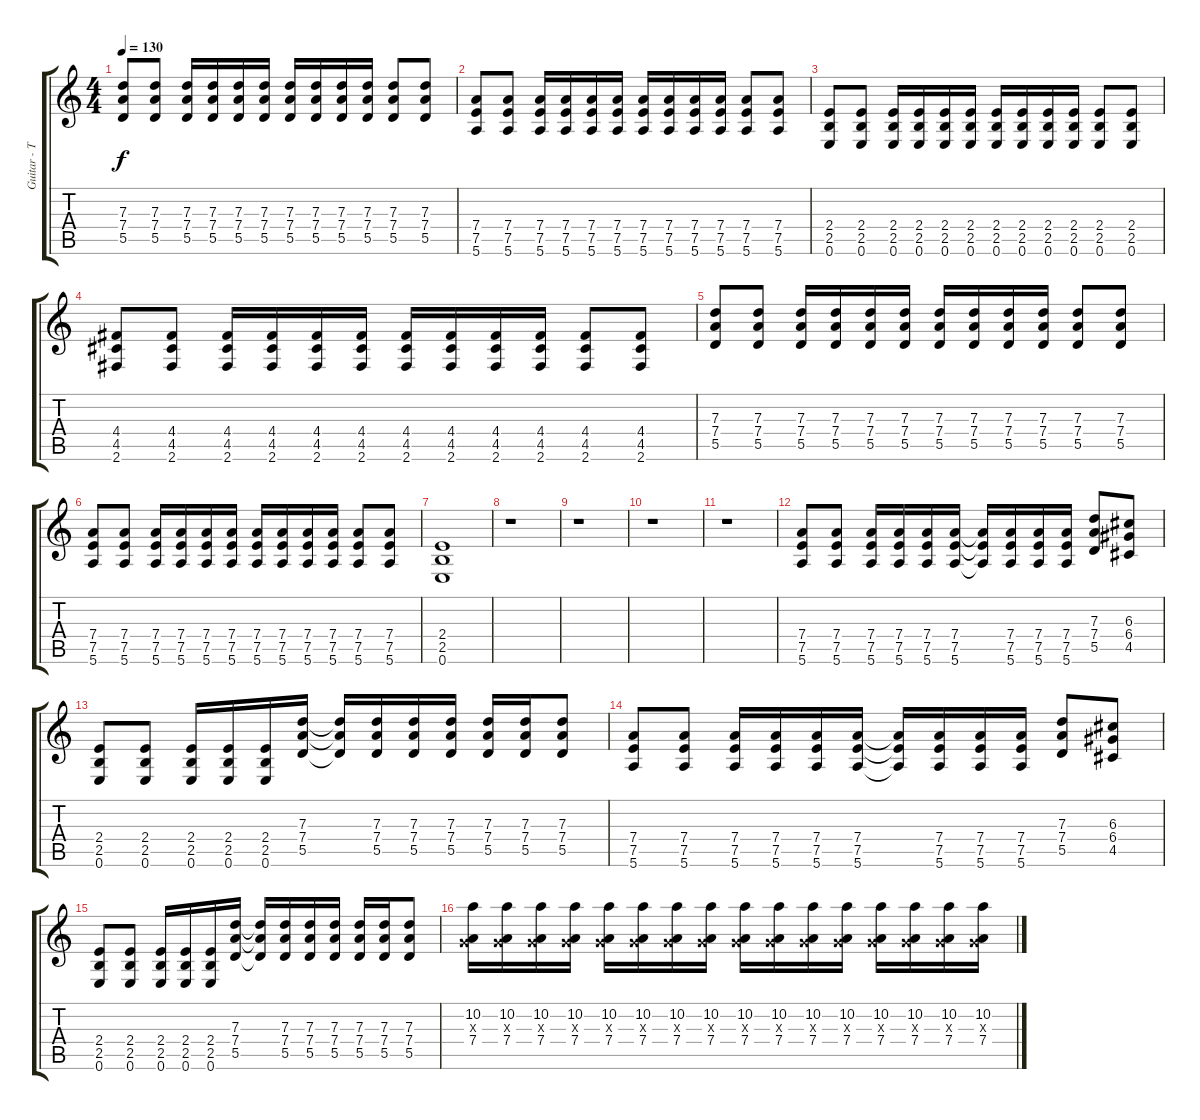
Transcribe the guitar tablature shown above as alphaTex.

\track ("Guitar - Tom Mattew Delonge" "Guitar - T") {instrument distortionguitar}
\staff {score tabs}
\tuning (E4 B3 G3 D3 A2 E2) {hide}
\ts (4 4)
\tempo 130
\clef g2
\ks c
(7.3 7.4 5.5).8{dy f} (7.3 7.4 5.5).8 (7.3 7.4 5.5).16 (7.3 7.4 5.5).16 (7.3 7.4 5.5).16 (7.3 7.4 5.5).16 (7.3 7.4 5.5).16 (7.3 7.4 5.5).16 (7.3 7.4 5.5).16 (7.3 7.4 5.5).16 (7.3 7.4 5.5).8 (7.3 7.4 5.5).8 |
(7.4 7.5 5.6).8 (7.4 7.5 5.6).8 (7.4 7.5 5.6).16 (7.4 7.5 5.6).16 (7.4 7.5 5.6).16 (7.4 7.5 5.6).16 (7.4 7.5 5.6).16 (7.4 7.5 5.6).16 (7.4 7.5 5.6).16 (7.4 7.5 5.6).16 (7.4 7.5 5.6).8 (7.4 7.5 5.6).8 |
(2.4 2.5 0.6).8 (2.4 2.5 0.6).8 (2.4 2.5 0.6).16 (2.4 2.5 0.6).16 (2.4 2.5 0.6).16 (2.4 2.5 0.6).16 (2.4 2.5 0.6).16 (2.4 2.5 0.6).16 (2.4 2.5 0.6).16 (2.4 2.5 0.6).16 (2.4 2.5 0.6).8 (2.4 2.5 0.6).8 |
(4.4 4.5 2.6).8 (4.4 4.5 2.6).8 (4.4 4.5 2.6).16 (4.4 4.5 2.6).16 (4.4 4.5 2.6).16 (4.4 4.5 2.6).16 (4.4 4.5 2.6).16 (4.4 4.5 2.6).16 (4.4 4.5 2.6).16 (4.4 4.5 2.6).16 (4.4 4.5 2.6).8 (4.4 4.5 2.6).8 |
(7.3 7.4 5.5).8 (7.3 7.4 5.5).8 (7.3 7.4 5.5).16 (7.3 7.4 5.5).16 (7.3 7.4 5.5).16 (7.3 7.4 5.5).16 (7.3 7.4 5.5).16 (7.3 7.4 5.5).16 (7.3 7.4 5.5).16 (7.3 7.4 5.5).16 (7.3 7.4 5.5).8 (7.3 7.4 5.5).8 |
(7.4 7.5 5.6).8 (7.4 7.5 5.6).8 (7.4 7.5 5.6).16 (7.4 7.5 5.6).16 (7.4 7.5 5.6).16 (7.4 7.5 5.6).16 (7.4 7.5 5.6).16 (7.4 7.5 5.6).16 (7.4 7.5 5.6).16 (7.4 7.5 5.6).16 (7.4 7.5 5.6).8 (7.4 7.5 5.6).8 |
(2.4 2.5 0.6).1 |
r.1 |
r.1 |
r.1 |
r.1 |
(7.4 7.5 5.6).8 (7.4 7.5 5.6).8 (7.4 7.5 5.6).16 (7.4 7.5 5.6).16 (7.4 7.5 5.6).16 (7.4 7.5 5.6).16 (7.4{t} 7.5{t} 5.6{t}).16 (7.4 7.5 5.6).16 (7.4 7.5 5.6).16 (7.4 7.5 5.6).16 (7.3 7.4 5.5).8 (6.3 6.4 4.5).8 |
(2.4 2.5 0.6).8 (2.4 2.5 0.6).8 (2.4 2.5 0.6).16 (2.4 2.5 0.6).16 (2.4 2.5 0.6).16 (7.3 7.4 5.5).16 (7.3{t} 7.4{t} 5.5{t}).16 (7.3 7.4 5.5).16 (7.3 7.4 5.5).16 (7.3 7.4 5.5).16 (7.3 7.4 5.5).16 (7.3 7.4 5.5).16 (7.3 7.4 5.5).8 |
(7.4 7.5 5.6).8 (7.4 7.5 5.6).8 (7.4 7.5 5.6).16 (7.4 7.5 5.6).16 (7.4 7.5 5.6).16 (7.4 7.5 5.6).16 (7.4{t} 7.5{t} 5.6{t}).16 (7.4 7.5 5.6).16 (7.4 7.5 5.6).16 (7.4 7.5 5.6).16 (7.3 7.4 5.5).8 (6.3 6.4 4.5).8 |
(2.4 2.5 0.6).8 (2.4 2.5 0.6).8 (2.4 2.5 0.6).16 (2.4 2.5 0.6).16 (2.4 2.5 0.6).16 (7.3 7.4 5.5).16 (7.3{t} 7.4{t} 5.5{t}).16 (7.3 7.4 5.5).16 (7.3 7.4 5.5).16 (7.3 7.4 5.5).16 (7.3 7.4 5.5).16 (7.3 7.4 5.5).16 (7.3 7.4 5.5).8 |
(10.2 0.3{x} 7.4).16 (10.2 0.3{x} 7.4).16 (10.2 0.3{x} 7.4).16 (10.2 0.3{x} 7.4).16 (10.2 0.3{x} 7.4).16 (10.2 0.3{x} 7.4).16 (10.2 0.3{x} 7.4).16 (10.2 0.3{x} 7.4).16 (10.2 0.3{x} 7.4).16 (10.2 0.3{x} 7.4).16 (10.2 0.3{x} 7.4).16 (10.2 0.3{x} 7.4).16 (10.2 0.3{x} 7.4).16 (10.2 0.3{x} 7.4).16 (10.2 0.3{x} 7.4).16 (10.2 0.3{x} 7.4).16
